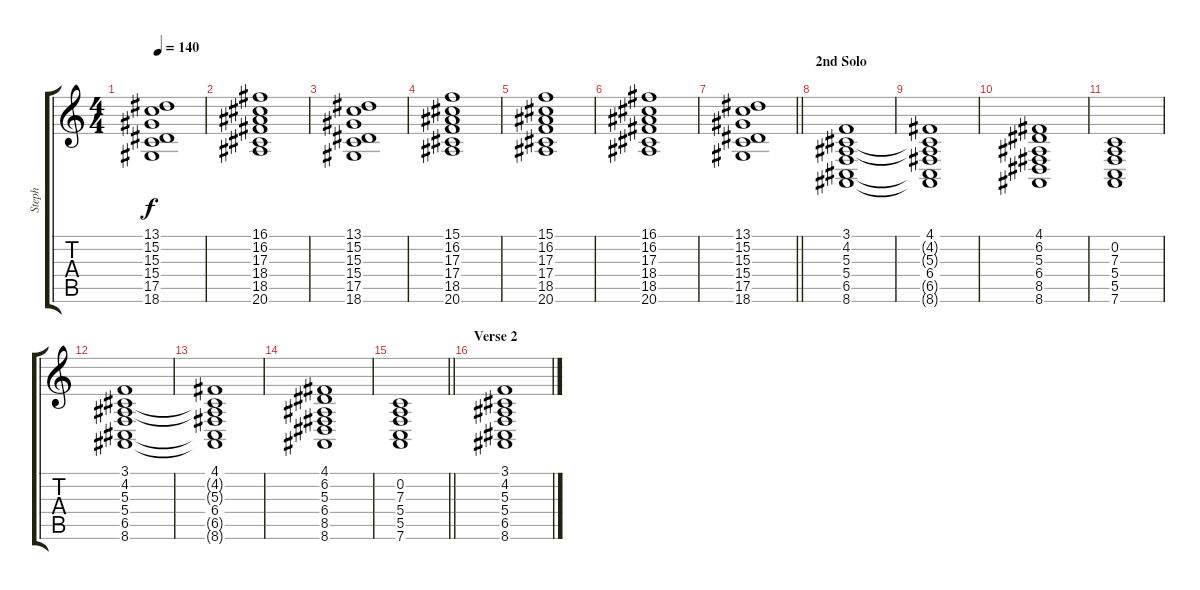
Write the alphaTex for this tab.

\track ("Steph" "Steph") {instrument acousticgrandpiano}
\staff {score tabs}
\tuning (D4 A3 F3 C3 G2 D2) {hide}
\ts (4 4)
\tempo 140
\clef g2
\ks c
(13.1 15.2 15.3 15.4 17.5 18.6).1{dy f} |
(16.1 16.2 17.3 18.4 18.5 20.6).1 |
(13.1 15.2 15.3 15.4 17.5 18.6).1 |
(15.1 16.2 17.3 17.4 18.5 20.6).1 |
(15.1 16.2 17.3 17.4 18.5 20.6).1 |
(16.1 16.2 17.3 18.4 18.5 20.6).1 |
\barLineRight lightlight
(13.1 15.2 15.3 15.4 17.5 18.6).1 |
\section ("" "2nd Solo")
(3.1 4.2 5.3 5.4 6.5 8.6).1 |
(4.1 4.2{t} 5.3{t} 6.4 6.5{t} 8.6{t}).1 |
(4.1 6.2 5.3 6.4 8.5 8.6).1 |
(0.2 7.3 5.4 5.5 7.6).1 |
(3.1 4.2 5.3 5.4 6.5 8.6).1 |
(4.1 4.2{t} 5.3{t} 6.4 6.5{t} 8.6{t}).1 |
(4.1 6.2 5.3 6.4 8.5 8.6).1 |
\barLineRight lightlight
(0.2 7.3 5.4 5.5 7.6).1 |
\section ("" "Verse 2")
(3.1 4.2 5.3 5.4 6.5 8.6).1
